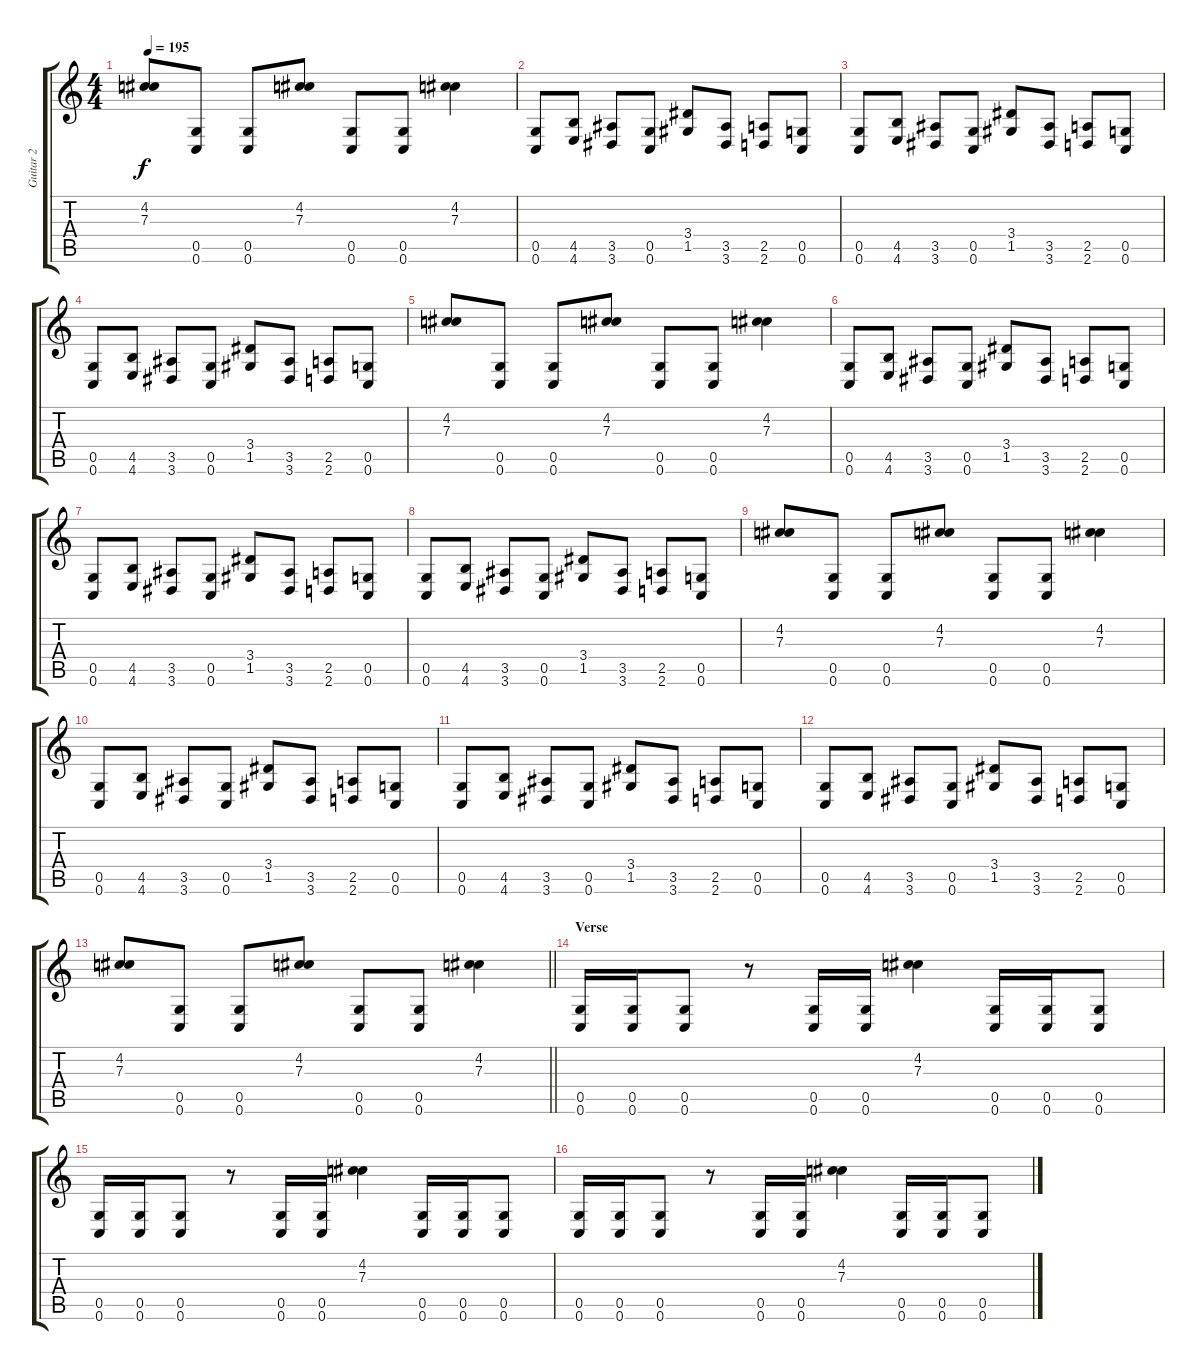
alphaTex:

\track ("Guitar 2" "Guitar 2") {instrument distortionguitar}
\staff {score tabs}
\tuning (D4 A3 F3 C3 G2 C2) {hide}
\ts (4 4)
\tempo 195
\clef g2
\ks c
(4.2 7.3).8{dy f} (0.5 0.6).8 (0.5 0.6).8 (4.2 7.3).8 (0.5 0.6).8 (0.5 0.6).8 (4.2 7.3).4 |
(0.5 0.6).8 (4.5 4.6).8 (3.5 3.6).8 (0.5 0.6).8 (3.4 1.5).8 (3.5 3.6).8 (2.5 2.6).8 (0.5 0.6).8 |
(0.5 0.6).8 (4.5 4.6).8 (3.5 3.6).8 (0.5 0.6).8 (3.4 1.5).8 (3.5 3.6).8 (2.5 2.6).8 (0.5 0.6).8 |
(0.5 0.6).8 (4.5 4.6).8 (3.5 3.6).8 (0.5 0.6).8 (3.4 1.5).8 (3.5 3.6).8 (2.5 2.6).8 (0.5 0.6).8 |
(4.2 7.3).8 (0.5 0.6).8 (0.5 0.6).8 (4.2 7.3).8 (0.5 0.6).8 (0.5 0.6).8 (4.2 7.3).4 |
(0.5 0.6).8 (4.5 4.6).8 (3.5 3.6).8 (0.5 0.6).8 (3.4 1.5).8 (3.5 3.6).8 (2.5 2.6).8 (0.5 0.6).8 |
(0.5 0.6).8 (4.5 4.6).8 (3.5 3.6).8 (0.5 0.6).8 (3.4 1.5).8 (3.5 3.6).8 (2.5 2.6).8 (0.5 0.6).8 |
(0.5 0.6).8 (4.5 4.6).8 (3.5 3.6).8 (0.5 0.6).8 (3.4 1.5).8 (3.5 3.6).8 (2.5 2.6).8 (0.5 0.6).8 |
(4.2 7.3).8 (0.5 0.6).8 (0.5 0.6).8 (4.2 7.3).8 (0.5 0.6).8 (0.5 0.6).8 (4.2 7.3).4 |
(0.5 0.6).8 (4.5 4.6).8 (3.5 3.6).8 (0.5 0.6).8 (3.4 1.5).8 (3.5 3.6).8 (2.5 2.6).8 (0.5 0.6).8 |
(0.5 0.6).8 (4.5 4.6).8 (3.5 3.6).8 (0.5 0.6).8 (3.4 1.5).8 (3.5 3.6).8 (2.5 2.6).8 (0.5 0.6).8 |
(0.5 0.6).8 (4.5 4.6).8 (3.5 3.6).8 (0.5 0.6).8 (3.4 1.5).8 (3.5 3.6).8 (2.5 2.6).8 (0.5 0.6).8 |
\barLineRight lightlight
(4.2 7.3).8 (0.5 0.6).8 (0.5 0.6).8 (4.2 7.3).8 (0.5 0.6).8 (0.5 0.6).8 (4.2 7.3).4 |
\section ("" "Verse")
(0.5 0.6).16 (0.5 0.6).16 (0.5 0.6).8 r.8 (0.5 0.6).16 (0.5 0.6).16 (4.2 7.3).4 (0.5 0.6).16 (0.5 0.6).16 (0.5 0.6).8 |
(0.5 0.6).16 (0.5 0.6).16 (0.5 0.6).8 r.8 (0.5 0.6).16 (0.5 0.6).16 (4.2 7.3).4 (0.5 0.6).16 (0.5 0.6).16 (0.5 0.6).8 |
(0.5 0.6).16 (0.5 0.6).16 (0.5 0.6).8 r.8 (0.5 0.6).16 (0.5 0.6).16 (4.2 7.3).4 (0.5 0.6).16 (0.5 0.6).16 (0.5 0.6).8
